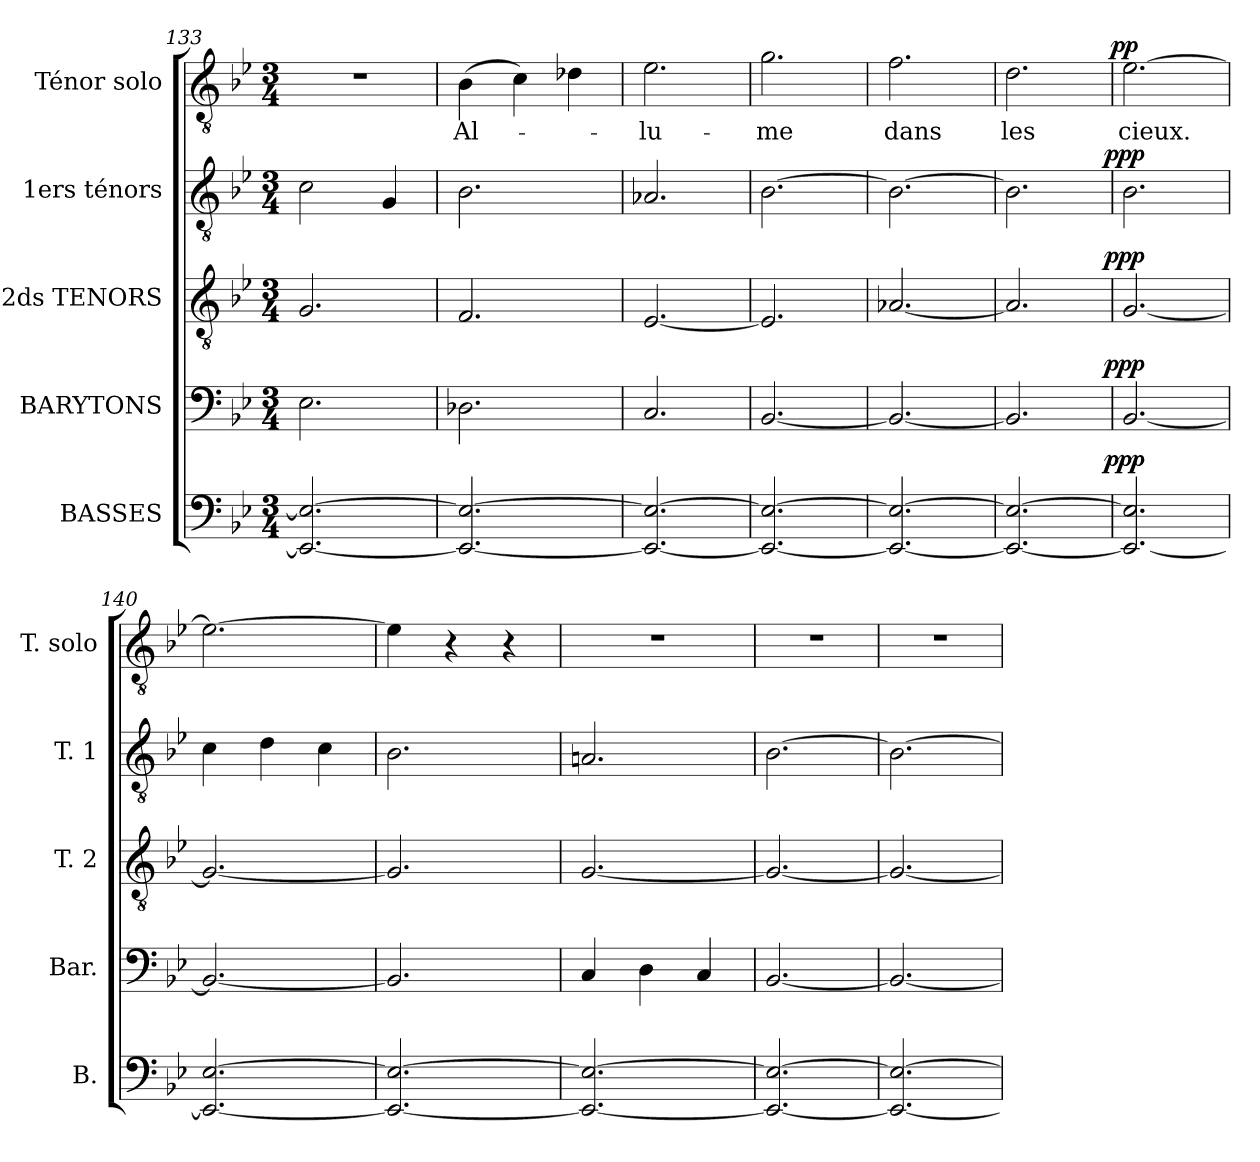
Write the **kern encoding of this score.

**kern	**dynam	**kern	**dynam	**kern	**dynam	**kern	**dynam	**kern	**text	**dynam
*part5	*part5	*part4	*part4	*part3	*part3	*part2	*part2	*part1	*part1	*part1
*staff5	*staff5	*staff4	*staff4	*staff3	*staff3	*staff2	*staff2	*staff1	*staff1	*staff1
*I"BASSES	*	*I"BARYTONS	*	*I"2ds TENORS	*	*I"1ers ténors	*	*I"Ténor solo	*	*
*I'B.	*	*I'Bar.	*	*I'T. 2	*	*I'T. 1	*	*I'T. solo	*	*
*clefF4	*	*clefF4	*	*clefGv2	*	*clefGv2	*	*clefGv2	*	*
*k[b-e-]	*	*k[b-e-]	*	*k[b-e-]	*	*k[b-e-]	*	*k[b-e-]	*	*
*B-:	*	*B-:	*	*B-:	*	*B-:	*	*B-:	*	*
*M3/4	*	*M3/4	*	*M3/4	*	*M3/4	*	*M3/4	*	*
=133	=133	=133	=133	=133	=133	=133	=133	=133	=133	=133
2.EE-_/ 2.E-_/	.	2.E-\	.	2.G/	.	2c\	.	2.r	.	.
.	.	.	.	.	.	4G/	.	.	.	.
=134	=134	=134	=134	=134	=134	=134	=134	=134	=134	=134
!	!	!	!	!	!	!	!	!	!	!LO:DY:a
2.EE-_/ 2.E-_/	.	2.D-X\	.	2.F/	.	2.B-\	.	(>4B-\	Al-	dim.
.	.	.	.	.	.	.	.	4c\)	.	.
.	.	.	.	.	.	.	.	4d-X\	.	.
=135	=135	=135	=135	=135	=135	=135	=135	=135	=135	=135
2.EE-_/ 2.E-_/	.	2.C/	.	[2.E-/	.	2.A-X/	.	2.e-\	-lu-	.
=136	=136	=136	=136	=136	=136	=136	=136	=136	=136	=136
2.EE-_/ 2.E-_/	.	[2.BB-/	.	2.E-/]	.	[2.B-\	.	2.g\	-me	.
=137	=137	=137	=137	=137	=137	=137	=137	=137	=137	=137
2.EE-_/ 2.E-_/	.	2.BB-/_	.	[2.A-X/	.	2.B-\_	.	2.f\	dans	.
!!LO:PB:g=z
=138	=138	=138	=138	=138	=138	=138	=138	=138	=138	=138
2.EE-_/ 2.E-_/	.	2.BB-/]	.	2.A-/]	.	2.B-\]	.	2.d\	les	.
=139	=139	=139	=139	=139	=139	=139	=139	=139	=139	=139
!	!LO:DY:a:cj	!	!LO:DY:a:cj	!	!LO:DY:a:cj	!	!LO:DY:a:cj	!	!	!LO:DY:a:cj
2.EE-_/ 2.E-]/	ppp	[2.BB-/	ppp	[2.G/	ppp	2.B-\	ppp	[2.e-\	cieux.	pp
=140	=140	=140	=140	=140	=140	=140	=140	=140	=140	=140
2.EE-_/ [2.E-/	.	2.BB-/_	.	2.G/_	.	4c\	.	2.e-\_	.	.
.	.	.	.	.	.	4d\	.	.	.	.
.	.	.	.	.	.	4c\	.	.	.	.
=141	=141	=141	=141	=141	=141	=141	=141	=141	=141	=141
2.EE-_/ 2.E-_/	.	2.BB-/]	.	2.G/]	.	2.B-\	.	4e-\]	.	.
.	.	.	.	.	.	.	.	4r	.	.
.	.	.	.	.	.	.	.	4r	.	.
=142	=142	=142	=142	=142	=142	=142	=142	=142	=142	=142
2.EE-_/ 2.E-_/	.	4C/	.	[2.G/	.	2.An/	.	2.r	.	.
.	.	4D\	.	.	.	.	.	.	.	.
.	.	4C/	.	.	.	.	.	.	.	.
=143	=143	=143	=143	=143	=143	=143	=143	=143	=143	=143
2.EE-_/ 2.E-_/	.	[2.BB-/	.	2.G/_	.	[2.B-\	.	2.r	.	.
=144	=144	=144	=144	=144	=144	=144	=144	=144	=144	=144
2.EE-_/ 2.E-_/	.	2.BB-/_	.	2.G/_	.	2.B-\_	.	2.r	.	.
=	=	=	=	=	=	=	=	=	=	=
*-	*-	*-	*-	*-	*-	*-	*-	*-	*-	*-
